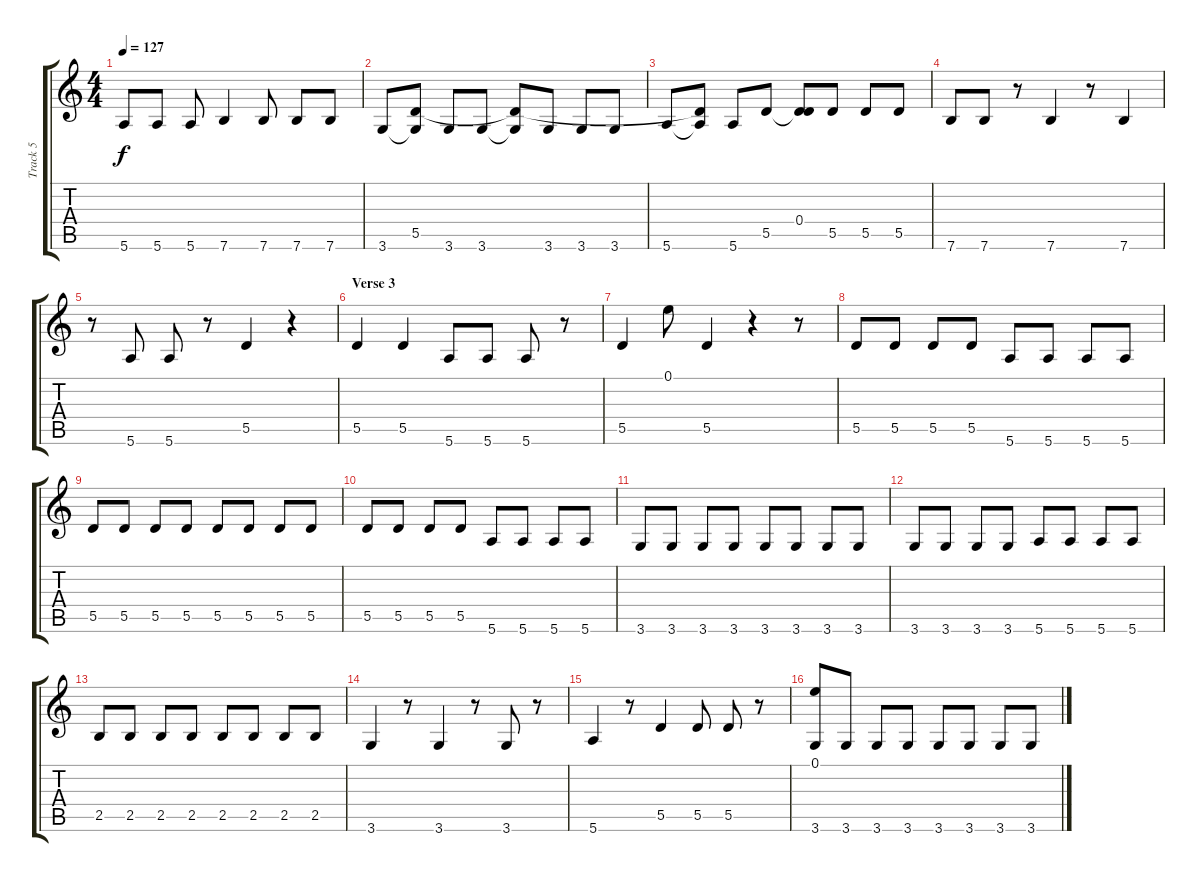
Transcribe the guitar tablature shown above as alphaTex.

\track ("Track 5" "Track 5") {instrument electricbassfinger}
\staff {score tabs}
\tuning (E4 B3 G3 D3 A2 E2) {hide}
\ts (4 4)
\tempo 127
\clef g2
\ks c
5.6.8{dy f} 5.6.8 5.6.8 7.6.4 7.6.8 7.6.8 7.6.8 |
3.6.8 (5.5{t} 3.6{t}).8 3.6.8 3.6.8 (5.5{t} 3.6{t}).8 3.6.8 3.6.8 3.6.8 |
5.6.8 (5.5{t} 5.6{t}).8 5.6.8 5.5.8 (0.4 5.5{t}).8 5.5.8 5.5.8 5.5.8 |
7.6.8 7.6.8 r.8 7.6.4 r.8 7.6.4 |
r.8 5.6.8 5.6.8 r.8 5.5.4 r.4 |
\section ("" "Verse 3")
5.5.4 5.5.4 5.6.8 5.6.8 5.6.8 r.8 |
5.5.4 0.1.8 5.5.4 r.4 r.8 |
5.5.8 5.5.8 5.5.8 5.5.8 5.6.8 5.6.8 5.6.8 5.6.8 |
5.5.8 5.5.8 5.5.8 5.5.8 5.5.8 5.5.8 5.5.8 5.5.8 |
5.5.8 5.5.8 5.5.8 5.5.8 5.6.8 5.6.8 5.6.8 5.6.8 |
3.6.8 3.6.8 3.6.8 3.6.8 3.6.8 3.6.8 3.6.8 3.6.8 |
3.6.8 3.6.8 3.6.8 3.6.8 5.6.8 5.6.8 5.6.8 5.6.8 |
2.5.8 2.5.8 2.5.8 2.5.8 2.5.8 2.5.8 2.5.8 2.5.8 |
3.6.4 r.8 3.6.4 r.8 3.6.8 r.8 |
5.6.4 r.8 5.5.4 5.5.8 5.5.8 r.8 |
(0.1 3.6).8 3.6.8 3.6.8 3.6.8 3.6.8 3.6.8 3.6.8 3.6.8
